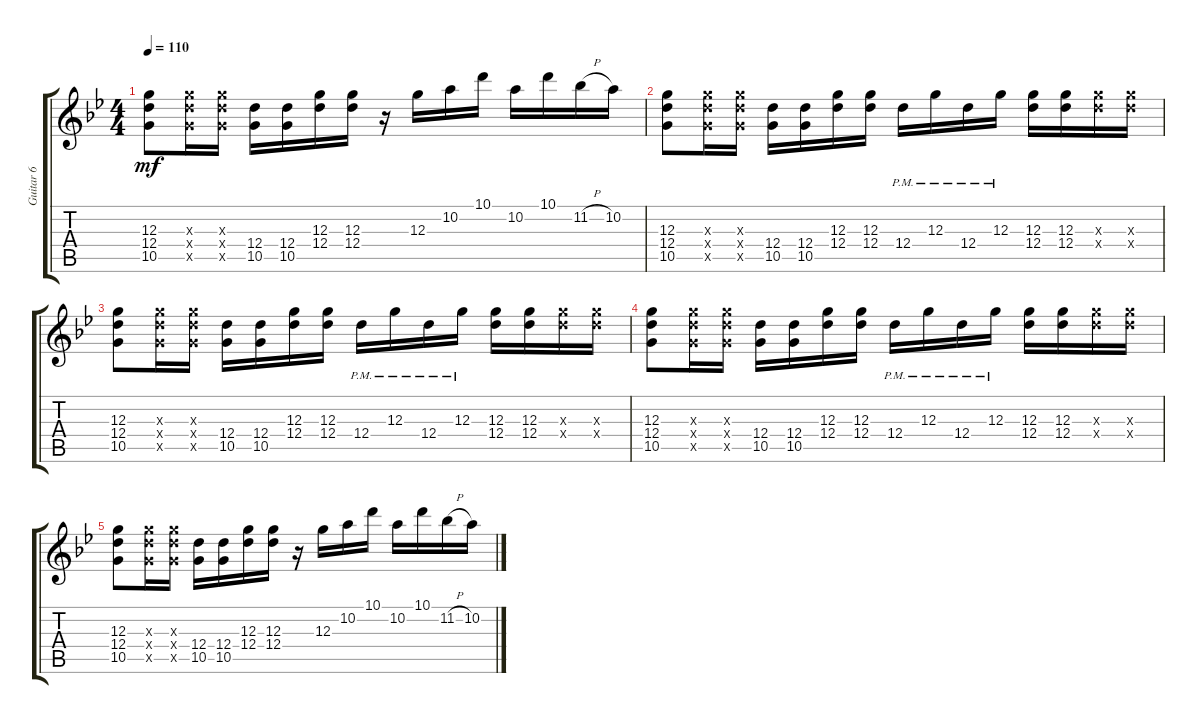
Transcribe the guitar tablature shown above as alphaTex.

\track ("Guitar 6" "Guitar 6") {instrument distortionguitar}
\staff {score tabs}
\tuning (E4 B3 G3 D3 A2 E2) {hide}
\ts (4 4)
\tempo 110
\clef g2
\ks bb
(12.3 12.4 10.5).8{dy mf} (12.3{x} 12.4{x} 10.5{x}).16 (12.3{x} 12.4{x} 10.5{x}).16 (12.4 10.5).16 (12.4 10.5).16 (12.3 12.4).16 (12.3 12.4).16 r.16 12.3.16 10.2.16 10.1.16 10.2.16 10.1.16 11.2{h}.16 10.2.16 |
(12.3 12.4 10.5).8 (12.3{x} 12.4{x} 10.5{x}).16 (12.3{x} 12.4{x} 10.5{x}).16 (12.4 10.5).16 (12.4 10.5).16 (12.3 12.4).16 (12.3 12.4).16 12.4{pm}.16 12.3{pm}.16 12.4{pm}.16 12.3{pm}.16 (12.3 12.4).16 (12.3 12.4).16 (12.3{x} 12.4{x}).16 (12.3{x} 12.4{x}).16 |
(12.3 12.4 10.5).8 (12.3{x} 12.4{x} 10.5{x}).16 (12.3{x} 12.4{x} 10.5{x}).16 (12.4 10.5).16 (12.4 10.5).16 (12.3 12.4).16 (12.3 12.4).16 12.4{pm}.16 12.3{pm}.16 12.4{pm}.16 12.3{pm}.16 (12.3 12.4).16 (12.3 12.4).16 (12.3{x} 12.4{x}).16 (12.3{x} 12.4{x}).16 |
(12.3 12.4 10.5).8 (12.3{x} 12.4{x} 10.5{x}).16 (12.3{x} 12.4{x} 10.5{x}).16 (12.4 10.5).16 (12.4 10.5).16 (12.3 12.4).16 (12.3 12.4).16 12.4{pm}.16 12.3{pm}.16 12.4{pm}.16 12.3{pm}.16 (12.3 12.4).16 (12.3 12.4).16 (12.3{x} 12.4{x}).16 (12.3{x} 12.4{x}).16 |
(12.3 12.4 10.5).8 (12.3{x} 12.4{x} 10.5{x}).16 (12.3{x} 12.4{x} 10.5{x}).16 (12.4 10.5).16 (12.4 10.5).16 (12.3 12.4).16 (12.3 12.4).16 r.16 12.3.16 10.2.16 10.1.16 10.2.16 10.1.16 11.2{h}.16 10.2.16
